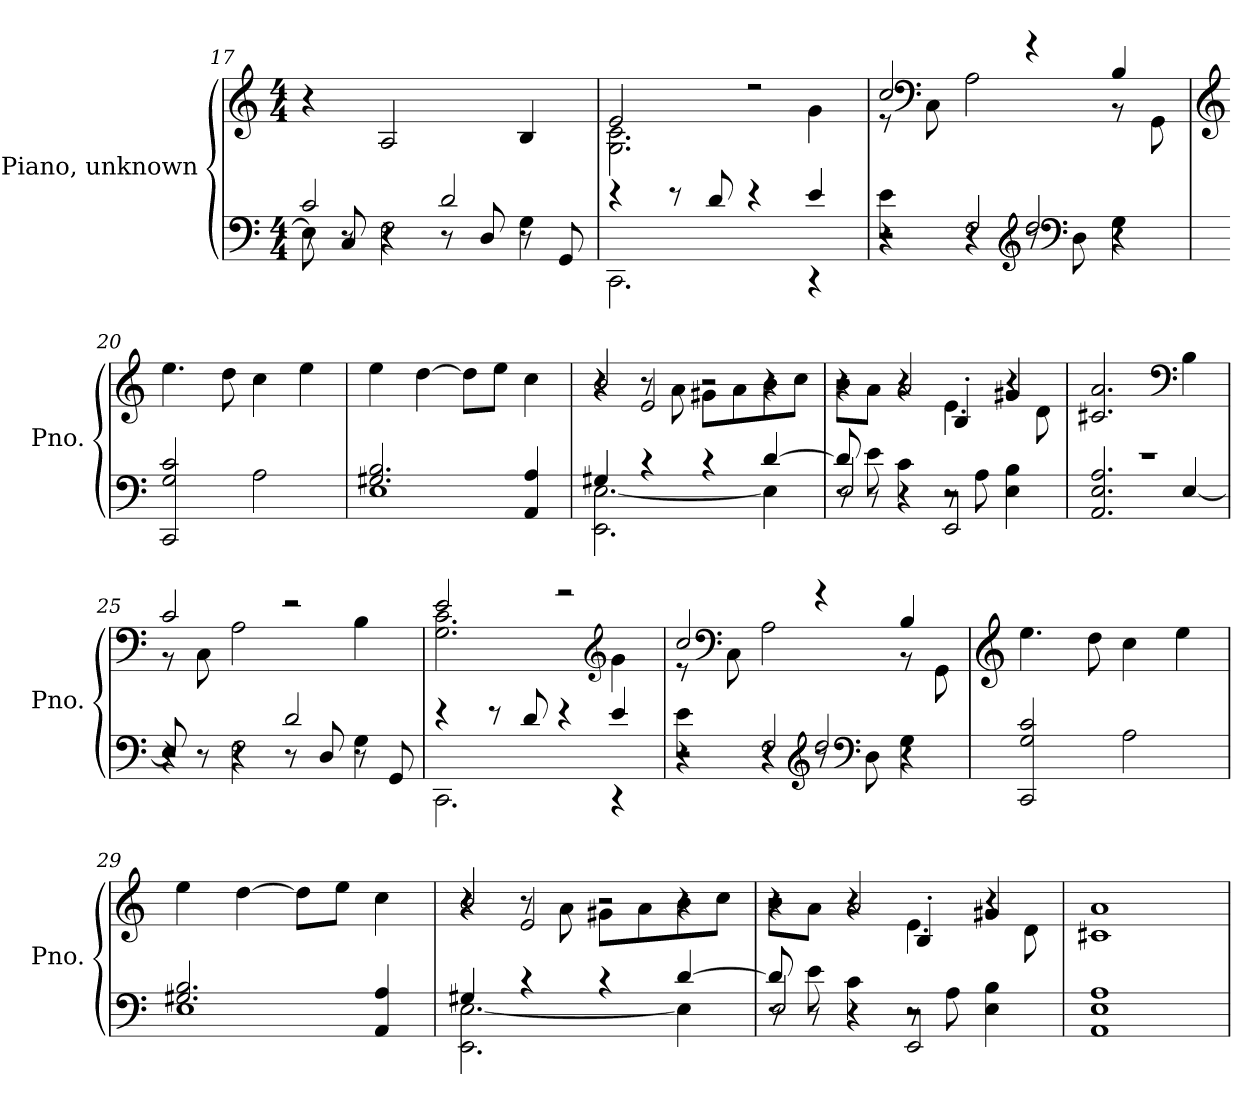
**kern	**kern
*part1	*part1
*staff2	*staff1
*I"Piano, unknown	*
*I'Pno.	*
*clefF4	*clefG2
*k[]	*k[]
*M4/4	*M4/4
=17	=17
*^	*
*	*^	*
2c/	8E\]	8r	4r
.	8r	8C/	.
.	2F\	4r	2A/
2d/	.	8r	.
.	.	8D/	.
.	4G\	8r	4B/
.	.	8GG/	.
*	*v	*v	*
=18	=18	=18
*	*	*^
4r	2.CC\	2e/	2.G\ 2.c\
8r	.	.	.
8d/	.	.	.
4r	.	2r	.
4e/	4r	.	4g\
=19	=19	=19	=19
*	*^	*	*
2r	4e\	4r	2cc/	8r
*	*	*	*clefF4	*
.	.	.	.	8C\
.	4r	2F/	.	2A\
*clefG2	*	*	*	*
2dd/	8r	.	4r	.
*clefF4	*	*	*	*
.	8D\	.	.	.
.	4G\	4r	4B/	8r
.	.	.	.	8GG\
*v	*v	*v	*	*
*	*v	*v
=20	=20
*	*clefG2
2CC/ 2G/ 2c/	4.ee\
.	8dd\
2A\	4cc\
.	4ee\
!!LO:LB:g=z
=21	=21
*^	*
2.G#X/ 2.B/	1E	4ee\
.	.	[4dd\
.	.	8dd\L]
.	.	8ee\J
4AA/ 4A/	.	4cc\
=22	=22	=22
*	*	*^
*	*	*	*^
4G#X/	2.EE\ [2.E\	2b/	4r	4r
4r	.	.	8r	2e/
.	.	.	8a\	.
4r	.	2r	8g#X\L	.
.	.	.	8a\	.
[4d/	4E\]	.	8b\	4r
.	.	.	8cc\J	.
=23	=23	=23	=23	=23
*	*^	*	*	*
8d/]	8r	2E/	4r	8b\L	2r
8r	8e\	.	.	8a\J	.
4r	4c\	.	2a/	4r	.
2r	8r	2EE/	.	4.e\	4B'/
.	8A\	.	.	.	.
.	4E\ 4B\	.	4g#X/	.	4r
.	.	.	.	8d\	.
*	*v	*v	*	*	*
*	*	*v	*v	*v
=24	=24	=24
1r	2.AA/ 2.E/ 2.A/	2.c#X/ 2.a/
*	*	*clefF4
.	[4E/	4B\
=25	=25	=25
*	*^	*^
2r	4r	8E/]	2c/	8r
.	.	8r	.	8C\
.	2F\	4r	.	2A\
2d/	.	8r	2r	.
.	.	8D/	.	.
.	4G\	8r	.	4B\
.	.	8GG/	.	.
*	*v	*v	*	*
!!LO:LB:g=z	!!
=26	=26	=26	=26
4r	2.CC\	2e/	2.G\ 2.c\
8r	.	.	.
8d/	.	.	.
4r	.	2r	.
*	*	*clefG2	*
4e/	4r	.	4g\
=27	=27	=27	=27
*	*^	*	*
2r	4e\	4r	2cc/	8r
*	*	*	*clefF4	*
.	.	.	.	8C\
.	4r	2F/	.	2A\
*clefG2	*	*	*	*
2dd/	8r	.	4r	.
*clefF4	*	*	*	*
.	8D\	.	.	.
.	4G\	4r	4B/	8r
.	.	.	.	8GG\
*v	*v	*v	*	*
*	*v	*v
=28	=28
*	*clefG2
2CC/ 2G/ 2c/	4.ee\
.	8dd\
2A\	4cc\
.	4ee\
=29	=29
*^	*
2.G#X/ 2.B/	1E	4ee\
.	.	[4dd\
.	.	8dd\L]
.	.	8ee\J
4AA/ 4A/	.	4cc\
=30	=30	=30
*	*	*^
*	*	*	*^
4G#X/	2.EE\ [2.E\	2b/	4r	4r
4r	.	.	8r	2e/
.	.	.	8a\	.
4r	.	2r	8g#X\L	.
.	.	.	8a\	.
[4d/	4E\]	.	8b\	4r
.	.	.	8cc\J	.
!!LO:PB:g=z	!!	!!
=31	=31	=31	=31	=31
*	*^	*	*	*
8d/]	8r	2E/	4r	8b\L	2r
8r	8e\	.	.	8a\J	.
4r	4c\	.	2a/	4r	.
2r	8r	2EE/	.	4.e\	4B'/
.	8A\	.	.	.	.
.	4E\ 4B\	.	4g#X/	.	4r
.	.	.	.	8d\	.
*v	*v	*v	*	*	*
*	*v	*v	*v
=32	=32
1AA 1E 1A	1c#X 1a
=	=
*-	*-
